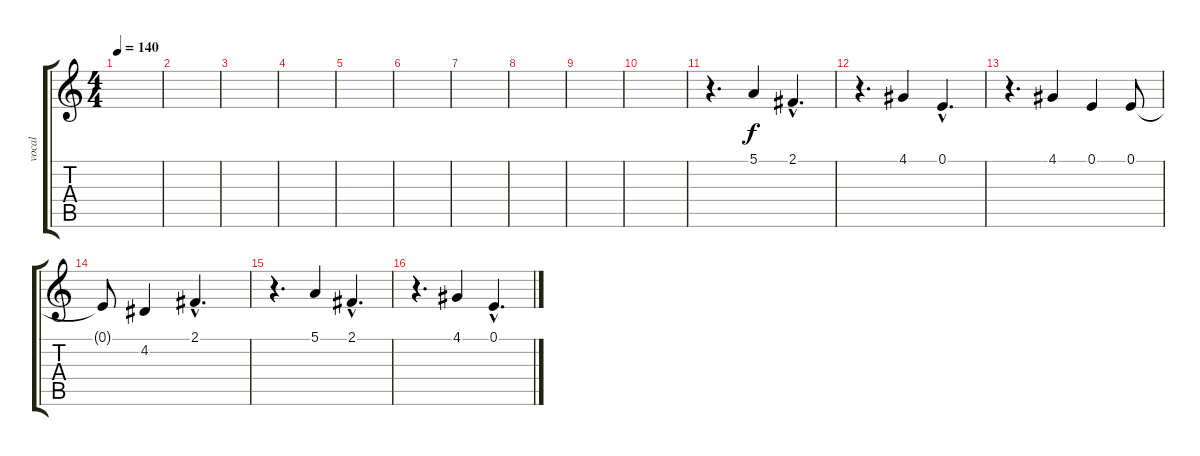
\track ("vocal" "vocal") {instrument violin}
\staff {score tabs}
\tuning (E4 B3 G3 D3 A2 E2) {hide}
\ts (4 4)
\tempo 140
\clef g2
\ks c
|
|
|
|
|
|
|
|
|
|
r.4{d} 5.1.4 2.1{hac}.4{d} |
r.4{d} 4.1.4 0.1{hac}.4{d} |
r.4{d} 4.1.4 0.1.4 0.1.8 |
0.1{t}.8 4.2.4 2.1{hac}.4{d} |
r.4{d} 5.1.4 2.1{hac}.4{d} |
r.4{d} 4.1.4 0.1{hac}.4{d}
